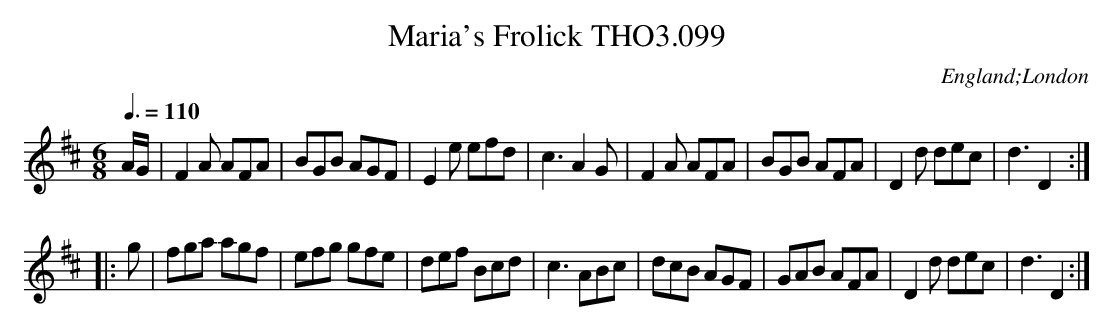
X:1
T:Maria's Frolick THO3.099
O:England;London
M:6/8
L:1/8
Q:3/8=110
K:D
A/G/|F2 A AFA|BGB AGF|E2 e efd|c3 A2 G|F2 A AFA|BGB AFA|D2 d dec|d3 D2:|
|:g|fga agf|efg gfe|def Bcd|c3 ABc|dcB AGF|GAB AFA|D2d dec|d3 D2:|
